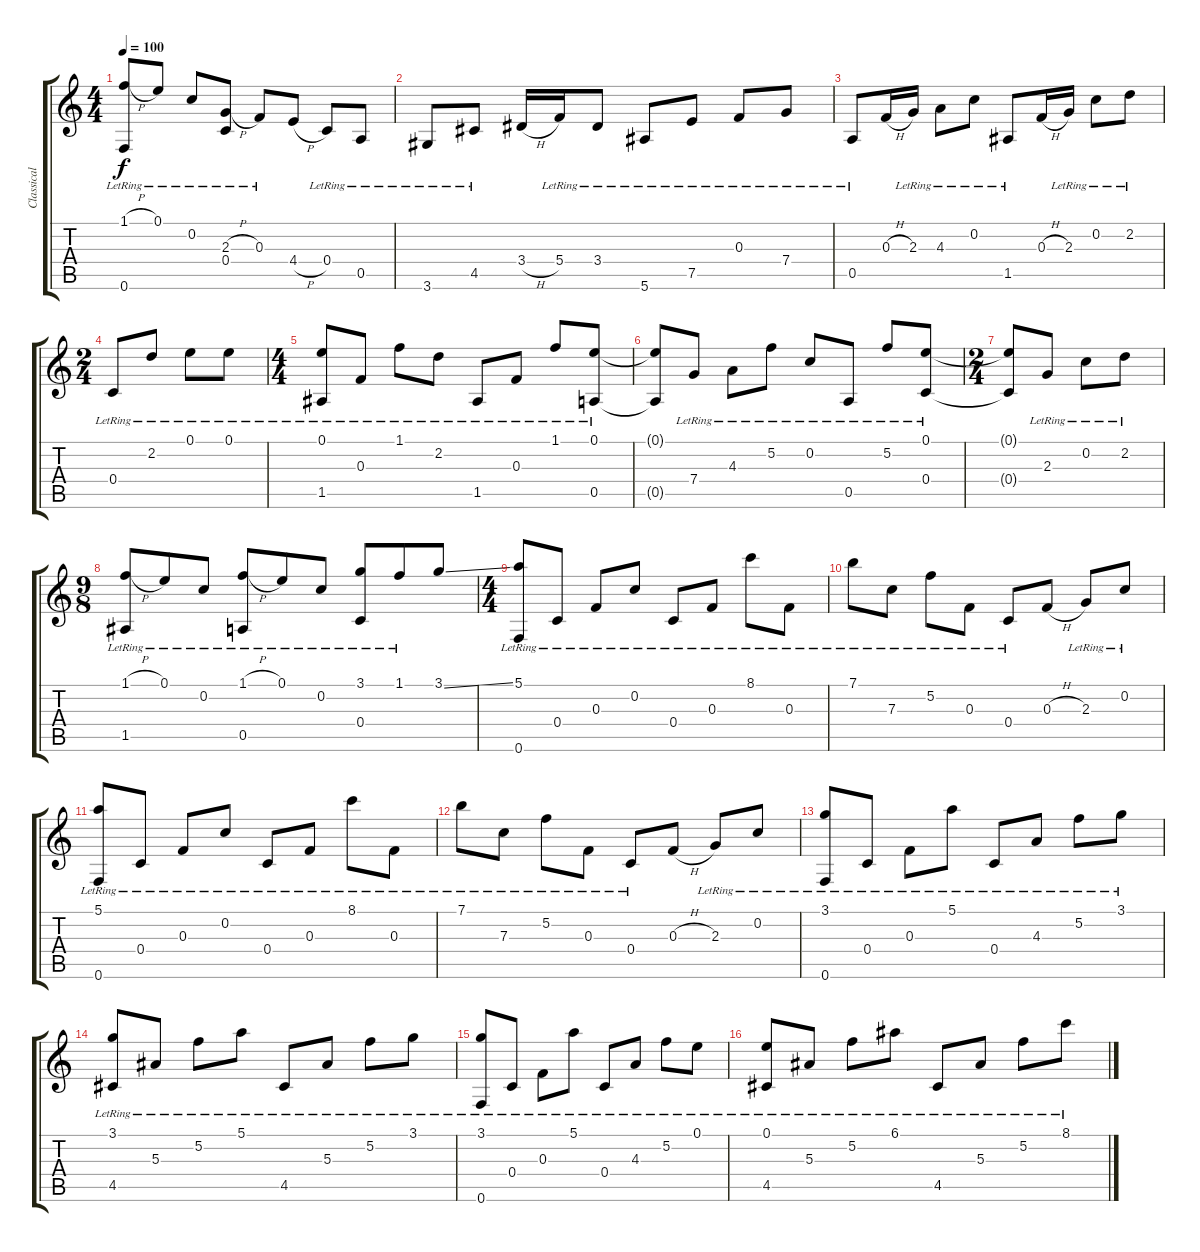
\track ("Classical Guitar" "Classical ") {instrument acousticguitarsteel}
\staff {score tabs}
\tuning (E4 C4 F3 C3 A2 F2) {hide}
\ts (4 4)
\tempo 100
\clef g2
\ks c
(1.1{h} 0.6{lr}).8{dy f} 0.1{lr}.8 0.2{lr}.8 (2.3{h} 0.4{lr}).8 0.3{lr}.8 4.4{h}.8 0.4{lr}.8 0.5{lr}.8 |
3.6{lr}.8 4.5{lr}.8 3.4{h}.16 5.4{lr}.16 3.4{lr}.8 5.6{lr}.8 7.5{lr}.8 0.3{lr}.8 7.4{lr}.8 |
0.5{lr}.8 0.3{h}.16 2.3{lr}.16 4.3{lr}.8 0.2{lr}.8 1.5{lr}.8 0.3{h}.16 2.3{lr}.16 0.2{lr}.8 2.2{lr}.8 |
\ts (2 4)
0.4{lr}.8 2.2{lr}.8 0.1{lr}.8 0.1{lr}.8 |
\ts (4 4)
(0.1{lr} 1.5{lr}).8 0.3{lr}.8 1.1{lr}.8 2.2{lr}.8 1.5{lr}.8 0.3{lr}.8 1.1{lr}.8 (0.1{lr} 0.5{lr}).8 |
(0.1{t} 0.5{t}).8 7.4{lr}.8 4.3{lr}.8 5.2{lr}.8 0.2{lr}.8 0.5{lr}.8 5.2{lr}.8 (0.1{lr} 0.4{lr}).8 |
\ts (2 4)
(0.1{t} 0.4{t}).8 2.3{lr}.8 0.2{lr}.8 2.2{lr}.8 |
\ts (9 8)
(1.1{h} 1.5{lr}).8 0.1{lr}.8 0.2{lr}.8 (1.1{h} 0.5{lr}).8 0.1{lr}.8 0.2{lr}.8 (3.1{lr} 0.4{lr}).8 1.1{lr}.8 3.1{ss}.8 |
\ts (4 4)
(5.1{lr} 0.6{lr}).8 0.4{lr}.8 0.3{lr}.8 0.2{lr}.8 0.4{lr}.8 0.3{lr}.8 8.1{lr}.8 0.3{lr}.8 |
7.1{lr}.8 7.3{lr}.8 5.2{lr}.8 0.3{lr}.8 0.4{lr}.8 0.3{h}.8 2.3{lr}.8 0.2{lr}.8 |
(5.1{lr} 0.6{lr}).8 0.4{lr}.8 0.3{lr}.8 0.2{lr}.8 0.4{lr}.8 0.3{lr}.8 8.1{lr}.8 0.3{lr}.8 |
7.1{lr}.8 7.3{lr}.8 5.2{lr}.8 0.3{lr}.8 0.4{lr}.8 0.3{h}.8 2.3{lr}.8 0.2{lr}.8 |
(3.1{lr} 0.6{lr}).8 0.4{lr}.8 0.3{lr}.8 5.1{lr}.8 0.4{lr}.8 4.3{lr}.8 5.2{lr}.8 3.1{lr}.8 |
(3.1{lr} 4.5{lr}).8 5.3{lr}.8 5.2{lr}.8 5.1{lr}.8 4.5{lr}.8 5.3{lr}.8 5.2{lr}.8 3.1{lr}.8 |
(3.1{lr} 0.6{lr}).8 0.4{lr}.8 0.3{lr}.8 5.1{lr}.8 0.4{lr}.8 4.3{lr}.8 5.2{lr}.8 0.1{lr}.8 |
(0.1{lr} 4.5{lr}).8 5.3{lr}.8 5.2{lr}.8 6.1{lr}.8 4.5{lr}.8 5.3{lr}.8 5.2{lr}.8 8.1{lr}.8
